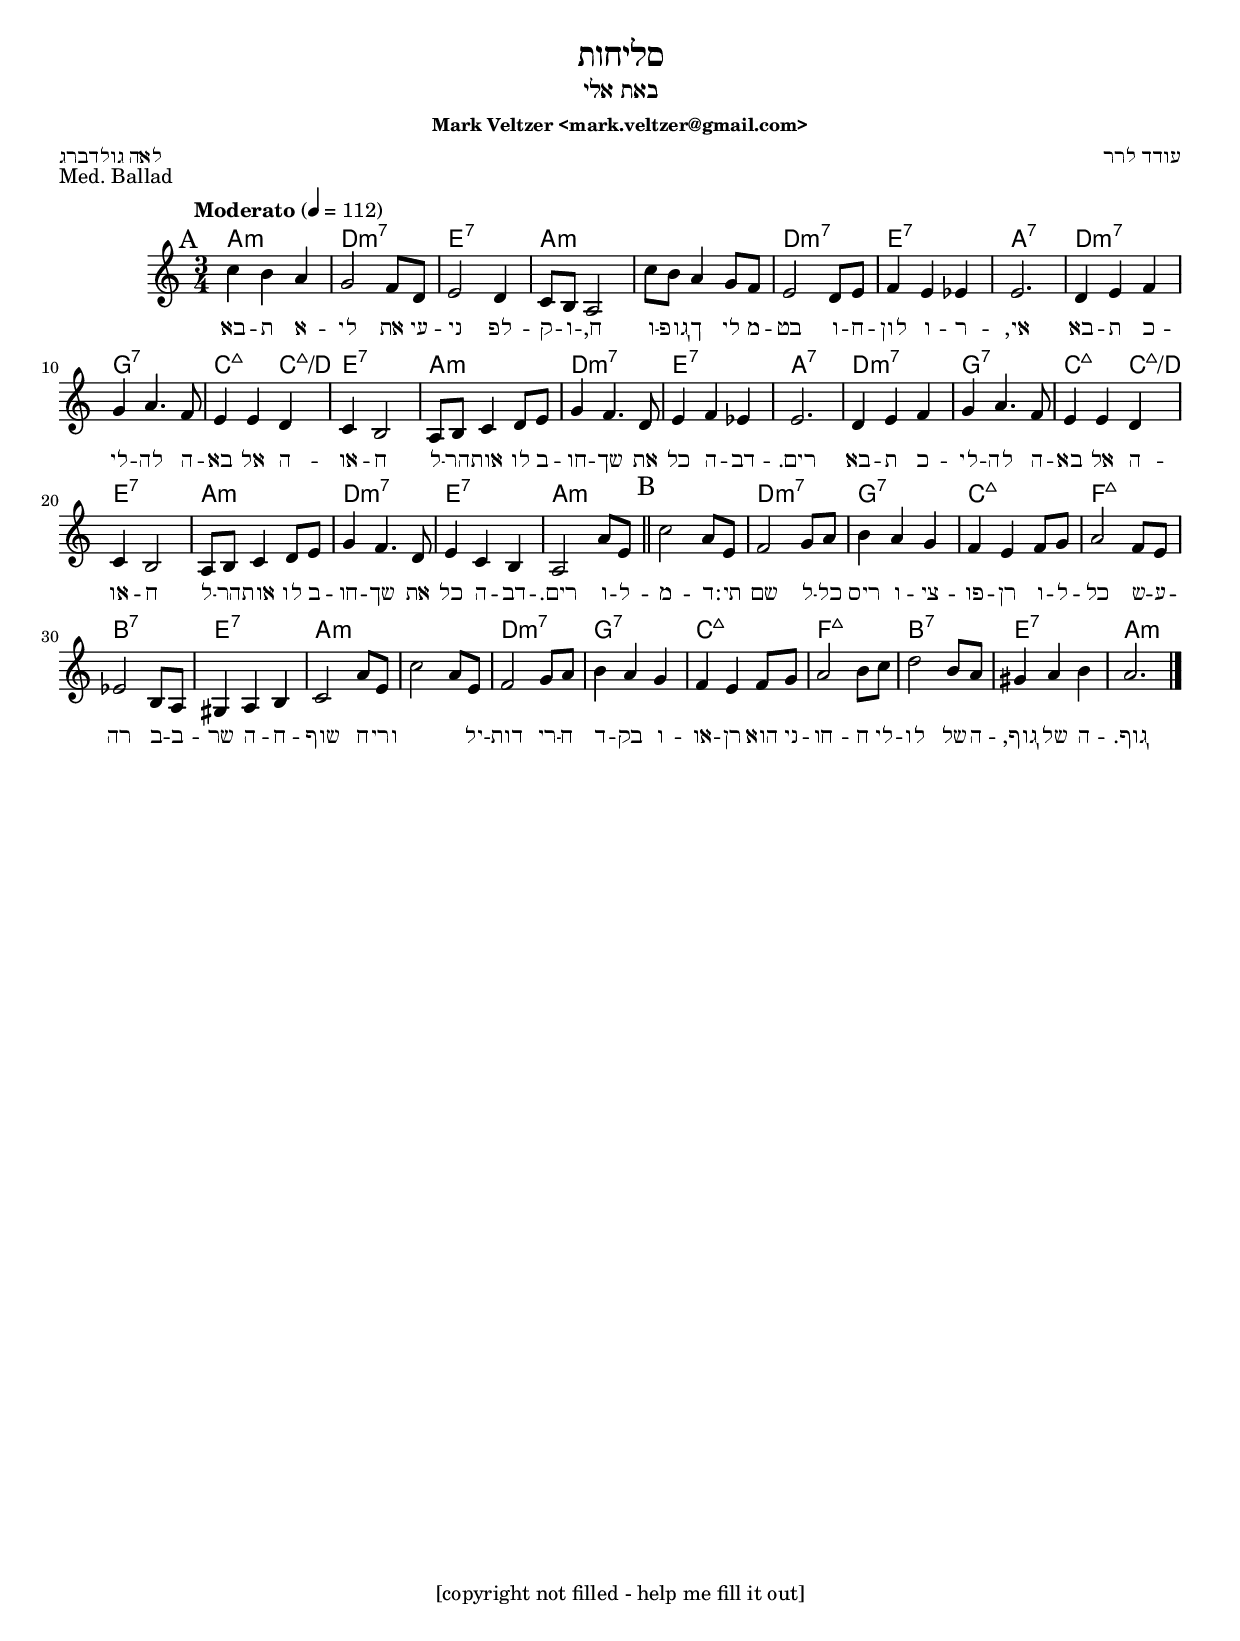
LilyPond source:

\include "src/include/common.lyi"
\header {
	title="סליחות"
	subtitle="באת אלי"
	composer="עודד לרר"
	%%copyright=""
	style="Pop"
	piece="Med. Ballad"
	poet="לאה גולדברג"
	singer="יהודית רביץ"

	completion="5"
	uuid="11ad0c38-6dc9-4318-873f-5e7e80b7c8a8"

	idyoutube="DZd_Ik2SNcg"
	idyoutube="jZ_8rSmLFwU"
}

%{
	TODO:
%}

myChords=\chordmode {
	\startChords

	\startSong

	\mark "A"
	\startPart

	a2.:m | d:m7 | e:7 | a:m |
	a:m | d:m7 | e:7 | a:7 |
	d:m7 | g:7 | c2:maj7 c4:maj7/d | e2.:7 |
	a:m | d:m7 | e:7 | a:7 |
	d:m7 | g:7 | c2:maj7 c4:maj7/d | e2.:7 |
	a:m | d:m7 | e:7 | a:m |

	\endPart

	\mark "B"
	\startPart

	\repeat unfold 2 {
		a2.:m | d:m7 | g:7 | c:maj7 |
		f:maj7 | b:7 | e:7 | a:m |
	}

	\endPart

	\endSong

	\endChords
}
myVoice=\relative c' {
	\time 3/4
	\key a \minor
	%% http://veltzer.net/blog/blog/2010/08/14/musical-tempo-table/
	\tempo "Moderato" 4 = 112

	c'4 b a | g2 f8 d | e2 d4 | c8 b a2 |
	c'8 b a4 g8 f | e2 d8 e | f4 e ees | e2. |
	d4 e f | g a4. f8 | e4 e d | c b2 |
	a8 b c4 d8 e | g4 f4. d8 | e4 f ees | e2. |
	d4 e f | g a4. f8 | e4 e d | c b2 |
	a8 b c4 d8 e | g4 f4. d8 | e4 c b | a2 a'8 e |

	c'2 a8 e | f2 g8 a | b4 a g | f e f8 g |
	a2 f8 e | ees2 b8 a | gis4 a b | c2 a'8 e |
	c'2 a8 e | f2 g8 a | b4 a g | f e f8 g |
	a2 b8 c | d2 b8 a | gis4 a b | a2. |
}
myLyrics=\lyricmode {
	בא -- ת א -- לי את עי -- ני לפ -- ק -- ו -- ח,
	ו -- גופ -- ך לי מ -- בט ו -- ח -- לון ו -- ר -- אי,
	בא -- ת כ -- לי -- לה ה -- בא אל ה -- או -- ח
	ל -- הר -- אות לו ב -- חו -- שך את כל ה -- דב -- רים.
	בא -- ת כ -- לי -- לה ה -- בא אל ה -- או -- ח
	ל -- הר -- אות לו ב -- חו -- שך את כל ה -- דב -- רים.

	ו -- ל -- מ -- ד -- תי: שם ל -- כל ריס ו -- צי -- פו -- רן
	ו -- ל -- כל ש -- ע -- רה ב -- ב -- שר ה -- ח -- שוף
	וריח _ _ _ יל -- דות רי -- ח ד -- בק ו -- או -- רן
	הוא ני -- חו -- ח לי -- לו של ה -- גוף, של ה -- גוף.

%%	אם היו עינויים - הם הפליגו אליך
%%	מפרשי הלבן אל האופל שלך
%%	תנני ללכת תנני ללכת
%%	לכרוע על חוף הסליחה.
}

%% score for printing
\score {
	<<
		\new ChordNames="mychords" \myChords
		\new Voice="myvoice" \myVoice
		\new Lyrics \lyricsto "myvoice" \myLyrics
	>>
	\layout {
	}
}
%% score for midi
\score {
	\unfoldRepeats
	<<
		\new ChordNames="mychords" \myChords
		\new Voice="myvoice" \myVoice
	>>
	\midi {
	}
}
